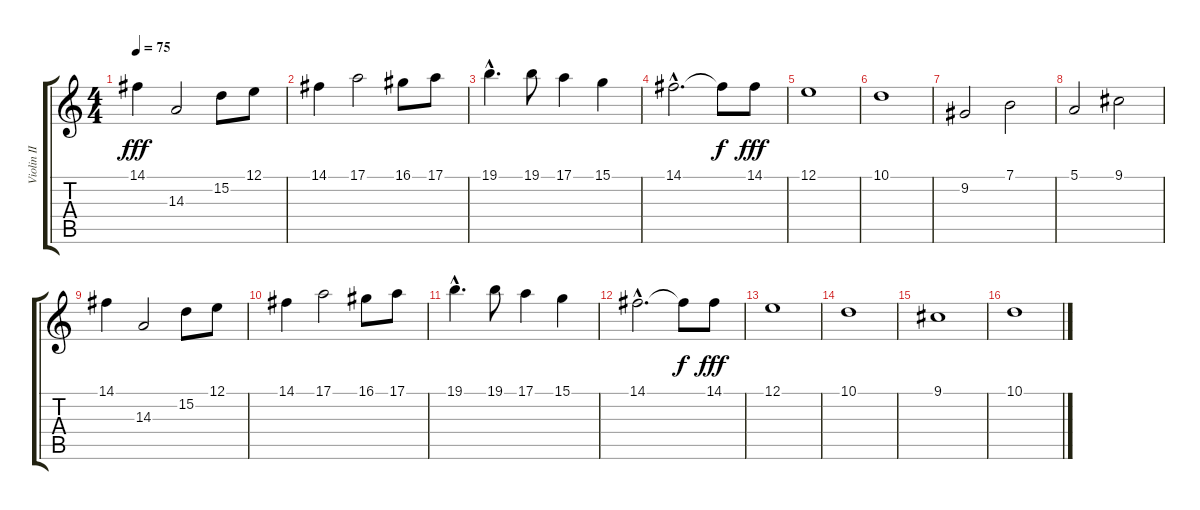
\track ("Violin II           " "Violin II ") {instrument stringensemble1}
\staff {score tabs}
\tuning (E4 B3 G3 D3 A2 E2) {hide}
\ts (4 4)
\tempo 75
\clef g2
\ks c
14.1.4{dy fff} 14.3.2 15.2.8 12.1.8 |
14.1.4 17.1.2 16.1.8 17.1.8 |
19.1{hac}.4{d} 19.1.8 17.1.4 15.1.4 |
14.1{hac}.2{d} 14.1{t}.8{dy f} 14.1.8{dy fff} |
12.1.1 |
10.1.1 |
9.2.2 7.1.2 |
5.1.2 9.1.2 |
14.1.4 14.3.2 15.2.8 12.1.8 |
14.1.4 17.1.2 16.1.8 17.1.8 |
19.1{hac}.4{d} 19.1.8 17.1.4 15.1.4 |
14.1{hac}.2{d} 14.1{t}.8{dy f} 14.1.8{dy fff} |
12.1.1 |
10.1.1 |
9.1.1 |
10.1.1
